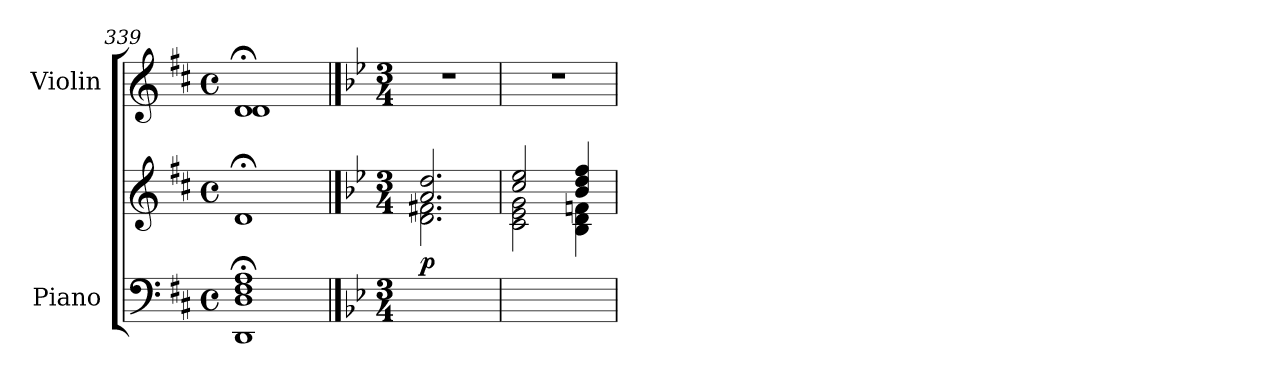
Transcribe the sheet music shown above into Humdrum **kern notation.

**kern	**kern	**dynam	**kern
*part2	*part2	*part2	*part1
*staff3	*staff2	*staff2/3	*staff1
*I"Piano	*	*	*I"Violin
*I'Pno.	*	*	*I'Vln.
*clefF4	*clefG2	*	*clefG2
*k[f#c#]	*k[f#c#]	*	*k[f#c#]
*M4/4	*M4/4	*	*M4/4
*met(c)	*met(c)	*	*met(c)
=339	=339	=339	=339
*	*	*	*^
1DD; 1D; 1F#; 1A;	1d;<	.	1d;<	1d
*	*	*	*v	*v
!!LO:PB:g=z
==340	==340	==340	==340
*k[b-e-]	*k[b-e-]	*	*k[b-e-]
*M3/4	*M3/4	*	*M3/4
*	*	*	*MM84
*	*^	*	*^
!	!	!	!	!LO:TX:a:B:t=Andante	!
!	!	!	!LO:DY:a=2	!	!
*	*	*	*	*v	*v
2.ryy	2.a/ 2.dd/	2.d\ 2.f#X\	p	2.r
=341	=341	=341	=341	=341
*	*	*	*	*MM75
2.ryy	2cc/ 2ee-/	2c\ 2e-\ 2g\	.	2.r
.	4b-/ 4dd/ 4ff/	4B-\ 4d\ 4fn\	.	.
*	*v	*v	*	*
=	=	=	=
*-	*-	*-	*-
